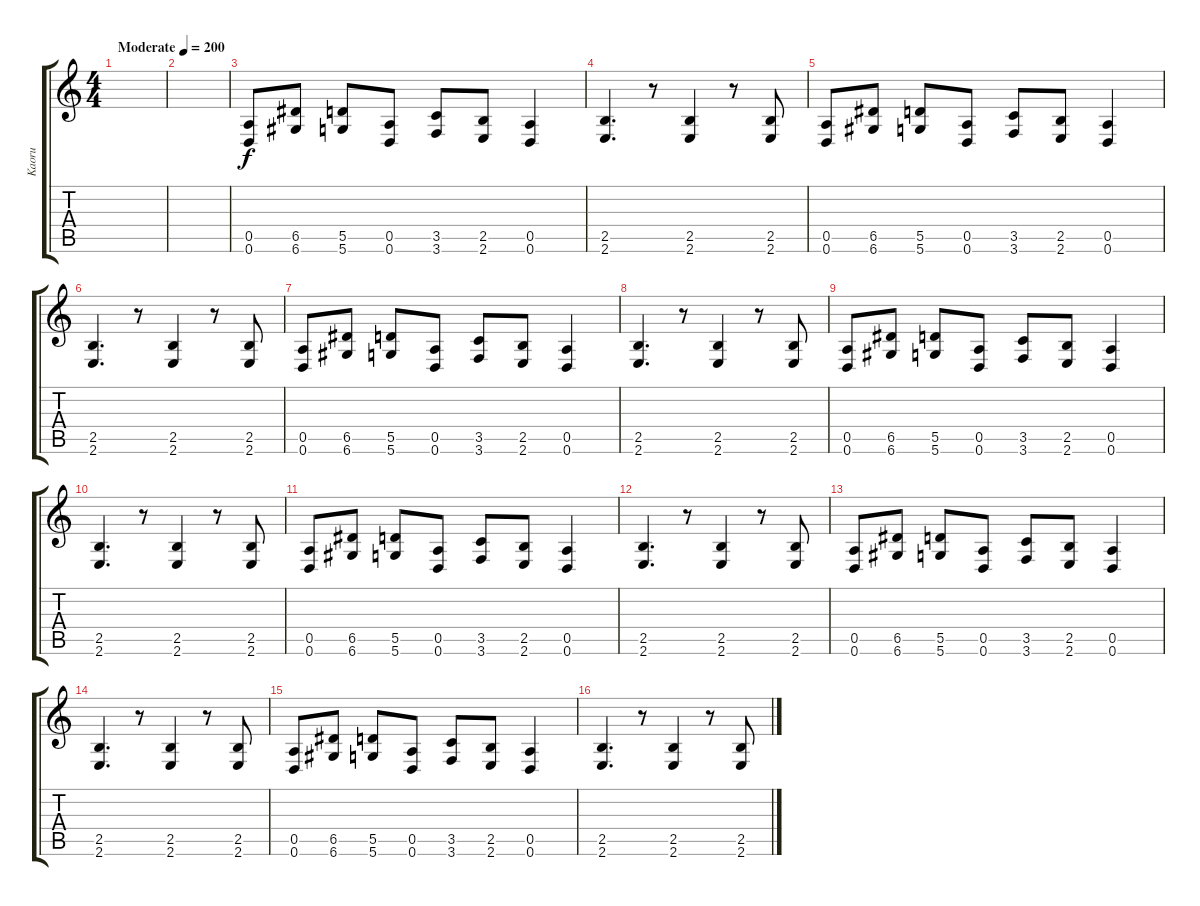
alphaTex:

\track ("Kaoru" "Kaoru") {instrument overdrivenguitar}
\staff {score tabs}
\tuning (E4 B3 G3 D3 A2 D2) {hide}
\ts (4 4)
\tempo (200 "Moderate")
\clef g2
\ks c
|
|
(0.5 0.6).8 (6.5 6.6).8 (5.5 5.6).8 (0.5 0.6).8 (3.5 3.6).8 (2.5 2.6).8 (0.5 0.6).4 |
(2.5 2.6).4{d} r.8 (2.5 2.6).4 r.8 (2.5 2.6).8 |
(0.5 0.6).8 (6.5 6.6).8 (5.5 5.6).8 (0.5 0.6).8 (3.5 3.6).8 (2.5 2.6).8 (0.5 0.6).4 |
(2.5 2.6).4{d} r.8 (2.5 2.6).4 r.8 (2.5 2.6).8 |
(0.5 0.6).8 (6.5 6.6).8 (5.5 5.6).8 (0.5 0.6).8 (3.5 3.6).8 (2.5 2.6).8 (0.5 0.6).4 |
(2.5 2.6).4{d} r.8 (2.5 2.6).4 r.8 (2.5 2.6).8 |
(0.5 0.6).8 (6.5 6.6).8 (5.5 5.6).8 (0.5 0.6).8 (3.5 3.6).8 (2.5 2.6).8 (0.5 0.6).4 |
(2.5 2.6).4{d} r.8 (2.5 2.6).4 r.8 (2.5 2.6).8 |
(0.5 0.6).8 (6.5 6.6).8 (5.5 5.6).8 (0.5 0.6).8 (3.5 3.6).8 (2.5 2.6).8 (0.5 0.6).4 |
(2.5 2.6).4{d} r.8 (2.5 2.6).4 r.8 (2.5 2.6).8 |
(0.5 0.6).8 (6.5 6.6).8 (5.5 5.6).8 (0.5 0.6).8 (3.5 3.6).8 (2.5 2.6).8 (0.5 0.6).4 |
(2.5 2.6).4{d} r.8 (2.5 2.6).4 r.8 (2.5 2.6).8 |
(0.5 0.6).8 (6.5 6.6).8 (5.5 5.6).8 (0.5 0.6).8 (3.5 3.6).8 (2.5 2.6).8 (0.5 0.6).4 |
(2.5 2.6).4{d} r.8 (2.5 2.6).4 r.8 (2.5 2.6).8
